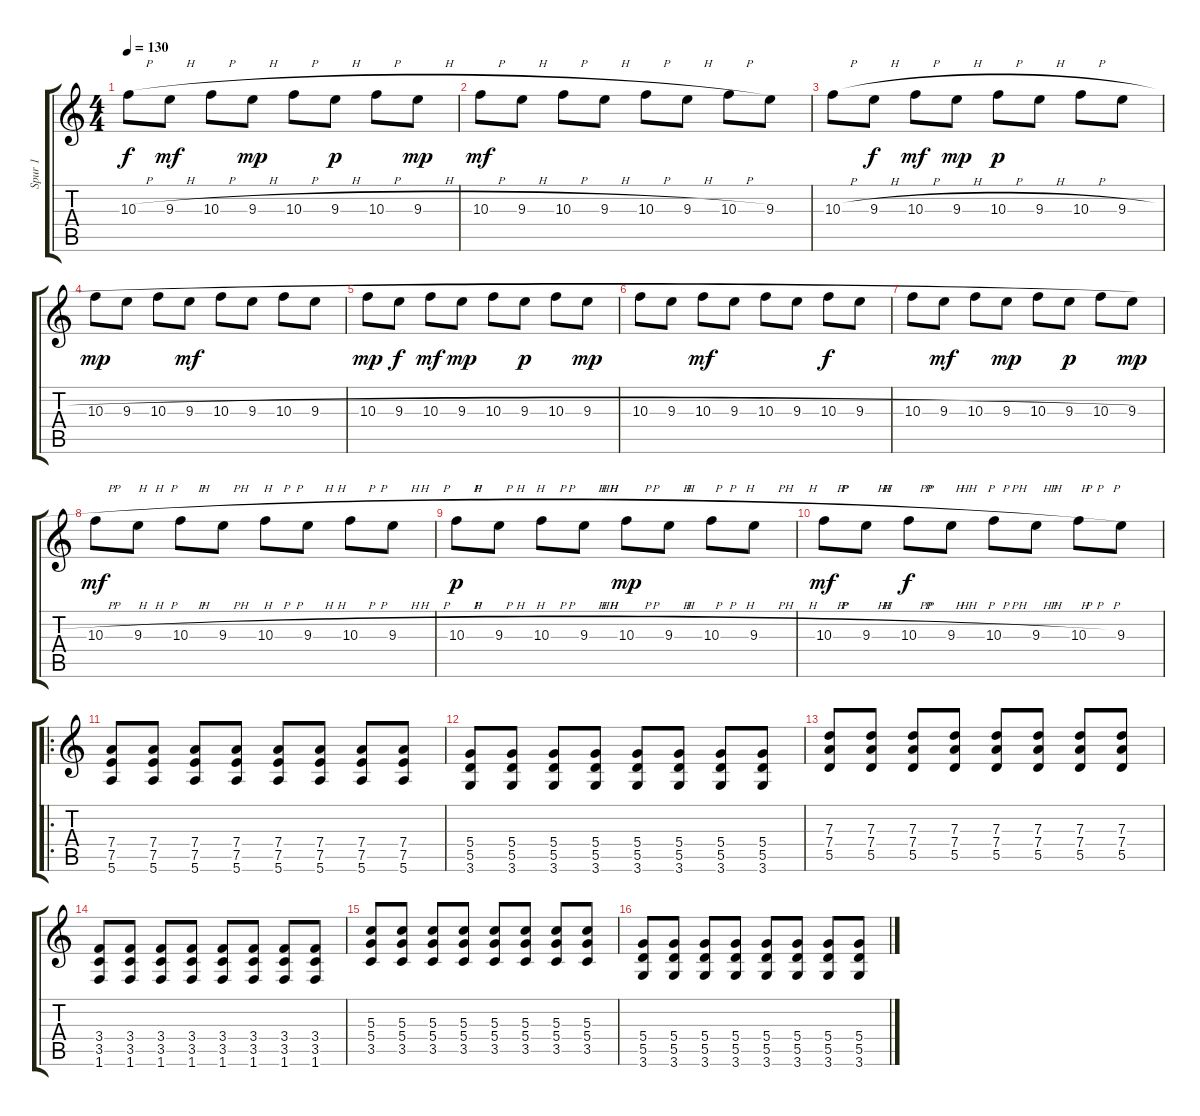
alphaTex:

\track ("Spur 1" "Spur 1") {instrument distortionguitar}
\staff {score tabs}
\tuning (E4 B3 G3 D3 A2 E2) {hide}
\ts (4 4)
\tempo 130
\clef g2
\ks c
10.3{h}.8{dy f} 9.3{h}.8{dy mf} 10.3{h}.8 9.3{h}.8{dy mp} 10.3{h}.8 9.3{h}.8{dy p} 10.3{h}.8 9.3{h}.8{dy mp} |
10.3{h}.8{dy mf} 9.3{h}.8 10.3{h}.8 9.3{h}.8 10.3{h}.8 9.3{h}.8 10.3{h}.8 9.3.8 |
10.3{h}.8 9.3{h}.8{dy f} 10.3{h}.8{dy mf} 9.3{h}.8{dy mp} 10.3{h}.8{dy p} 9.3{h}.8 10.3{h}.8 9.3{h}.8 |
10.3{h}.8{dy mp} 9.3{h}.8 10.3{h}.8 9.3{h}.8{dy mf} 10.3{h}.8 9.3{h}.8 10.3{h}.8 9.3{h}.8 |
10.3{h}.8{dy mp} 9.3{h}.8{dy f} 10.3{h}.8{dy mf} 9.3{h}.8{dy mp} 10.3{h}.8 9.3{h}.8{dy p} 10.3{h}.8 9.3{h}.8{dy mp} |
10.3{h}.8 9.3{h}.8 10.3{h}.8{dy mf} 9.3{h}.8 10.3{h}.8 9.3{h}.8 10.3{h}.8{dy f} 9.3{h}.8 |
10.3{h}.8 9.3{h}.8{dy mf} 10.3{h}.8 9.3{h}.8{dy mp} 10.3{h}.8 9.3{h}.8{dy p} 10.3{h}.8 9.3{h}.8{dy mp} |
10.3{h}.8{dy mf} 9.3{h}.8 10.3{h}.8 9.3{h}.8 10.3{h}.8 9.3{h}.8 10.3{h}.8 9.3{h}.8 |
10.3{h}.8{dy p} 9.3{h}.8 10.3{h}.8 9.3{h}.8 10.3{h}.8{dy mp} 9.3{h}.8 10.3{h}.8 9.3{h}.8 |
10.3{h}.8{dy mf} 9.3{h}.8 10.3{h}.8{dy f} 9.3{h}.8 10.3{h}.8 9.3{h}.8 10.3{h}.8 9.3.8 |
\ro
(7.4 7.5 5.6).8{balance 2} (7.4 7.5 5.6).8 (7.4 7.5 5.6).8 (7.4 7.5 5.6).8 (7.4 7.5 5.6).8 (7.4 7.5 5.6).8 (7.4 7.5 5.6).8 (7.4 7.5 5.6).8 |
(5.4 5.5 3.6).8 (5.4 5.5 3.6).8 (5.4 5.5 3.6).8 (5.4 5.5 3.6).8 (5.4 5.5 3.6).8 (5.4 5.5 3.6).8 (5.4 5.5 3.6).8 (5.4 5.5 3.6).8 |
(7.3 7.4 5.5).8 (7.3 7.4 5.5).8 (7.3 7.4 5.5).8 (7.3 7.4 5.5).8 (7.3 7.4 5.5).8 (7.3 7.4 5.5).8 (7.3 7.4 5.5).8 (7.3 7.4 5.5).8 |
(3.4 3.5 1.6).8 (3.4 3.5 1.6).8 (3.4 3.5 1.6).8 (3.4 3.5 1.6).8 (3.4 3.5 1.6).8 (3.4 3.5 1.6).8 (3.4 3.5 1.6).8 (3.4 3.5 1.6).8 |
(5.3 5.4 3.5).8 (5.3 5.4 3.5).8 (5.3 5.4 3.5).8 (5.3 5.4 3.5).8 (5.3 5.4 3.5).8 (5.3 5.4 3.5).8 (5.3 5.4 3.5).8 (5.3 5.4 3.5).8 |
(5.4 5.5 3.6).8 (5.4 5.5 3.6).8 (5.4 5.5 3.6).8 (5.4 5.5 3.6).8 (5.4 5.5 3.6).8 (5.4 5.5 3.6).8 (5.4 5.5 3.6).8 (5.4 5.5 3.6).8
